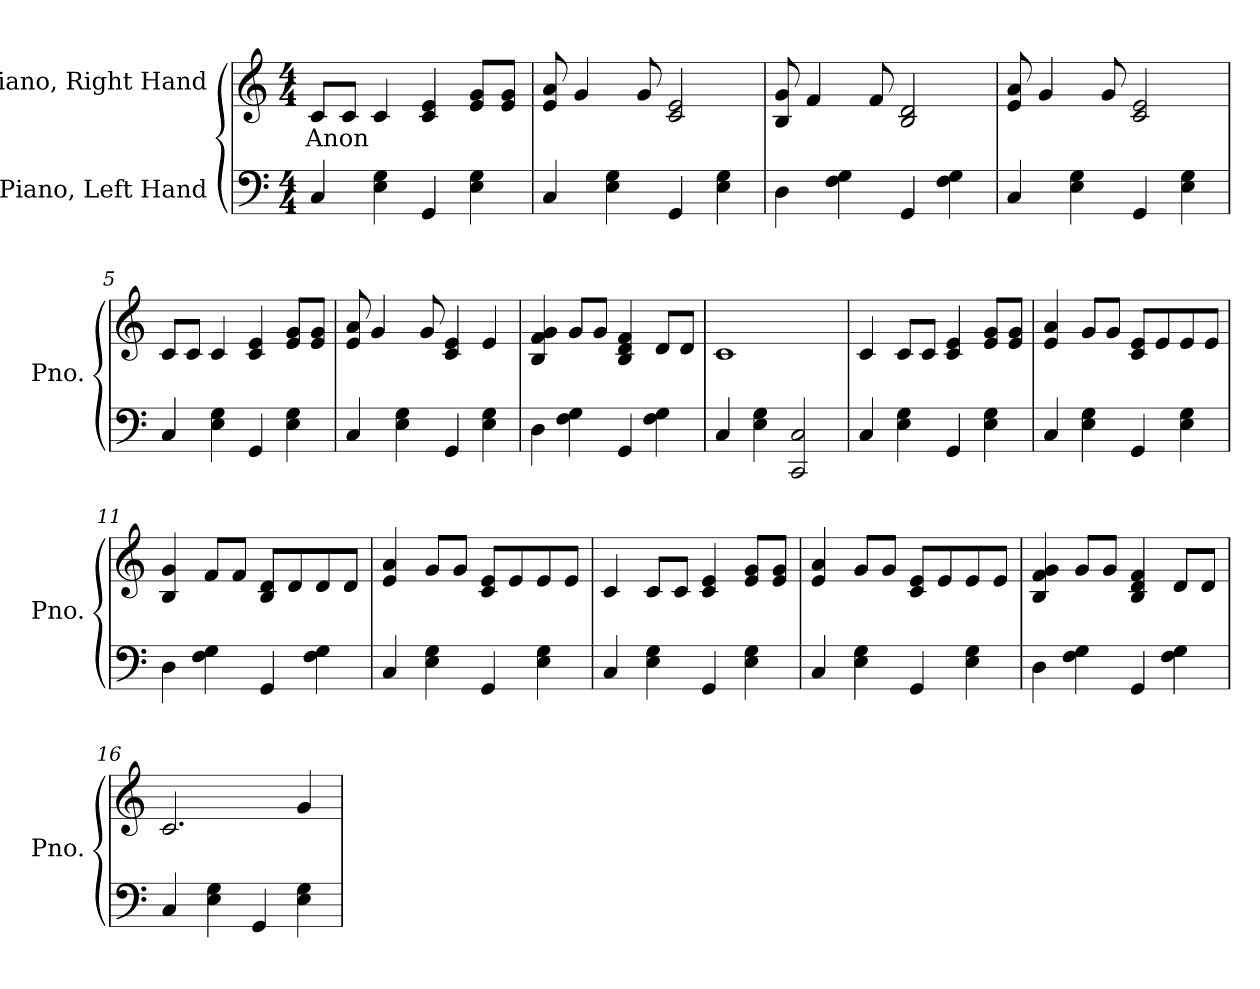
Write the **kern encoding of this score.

**kern	**kern	**text
*part2	*part1	*part1
*staff2	*staff1	*staff1
*I"Piano, Left Hand	*I"Piano, Right Hand	*
*I'Pno.	*I'Pno.	*
*clefF4	*clefG2	*
*k[]	*k[]	*
*M4/4	*M4/4	*
*MM100	*MM100	*
=1	=1	=1
!	!	!LO:LY:b
4C/	8c/L	Anon
.	8c/J	.
4E\ 4G\	4c/	.
4GG/	4c/ 4e/	.
4E\ 4G\	8e/ 8g/L	.
.	8e/ 8g/J	.
=2	=2	=2
4C/	8e/ 8a/	.
.	4g/	.
4E\ 4G\	.	.
.	8g/	.
4GG/	2c/ 2e/	.
4E\ 4G\	.	.
=3	=3	=3
4D\	8B/ 8g/	.
.	4f/	.
4F\ 4G\	.	.
.	8f/	.
4GG/	2B/ 2d/	.
4F\ 4G\	.	.
=4	=4	=4
4C/	8e/ 8a/	.
.	4g/	.
4E\ 4G\	.	.
.	8g/	.
4GG/	2c/ 2e/	.
4E\ 4G\	.	.
!!LO:LB:g=z
=5	=5	=5
4C/	8c/L	.
.	8c/J	.
4E\ 4G\	4c/	.
4GG/	4c/ 4e/	.
4E\ 4G\	8e/ 8g/L	.
.	8e/ 8g/J	.
=6	=6	=6
4C/	8e/ 8a/	.
.	4g/	.
4E\ 4G\	.	.
.	8g/	.
4GG/	4c/ 4e/	.
4E\ 4G\	4e/	.
=7	=7	=7
4D\	4B/ 4f/ 4g/	.
4F\ 4G\	8g/L	.
.	8g/J	.
4GG/	4B/ 4d/ 4f/	.
4F\ 4G\	8d/L	.
.	8d/J	.
=8	=8	=8
4C/	1c	.
4E\ 4G\	.	.
2CC/ 2C/	.	.
=9	=9	=9
4C/	4c/	.
4E\ 4G\	8c/L	.
.	8c/J	.
4GG/	4c/ 4e/	.
4E\ 4G\	8e/ 8g/L	.
.	8e/ 8g/J	.
=10	=10	=10
4C/	4e/ 4a/	.
4E\ 4G\	8g/L	.
.	8g/J	.
4GG/	8c/ 8e/L	.
.	8e/	.
4E\ 4G\	8e/	.
.	8e/J	.
!!LO:LB:g=z
=11	=11	=11
4D\	4B/ 4g/	.
4F\ 4G\	8f/L	.
.	8f/J	.
4GG/	8B/ 8d/L	.
.	8d/	.
4F\ 4G\	8d/	.
.	8d/J	.
=12	=12	=12
4C/	4e/ 4a/	.
4E\ 4G\	8g/L	.
.	8g/J	.
4GG/	8c/ 8e/L	.
.	8e/	.
4E\ 4G\	8e/	.
.	8e/J	.
=13	=13	=13
4C/	4c/	.
4E\ 4G\	8c/L	.
.	8c/J	.
4GG/	4c/ 4e/	.
4E\ 4G\	8e/ 8g/L	.
.	8e/ 8g/J	.
=14	=14	=14
4C/	4e/ 4a/	.
4E\ 4G\	8g/L	.
.	8g/J	.
4GG/	8c/ 8e/L	.
.	8e/	.
4E\ 4G\	8e/	.
.	8e/J	.
=15	=15	=15
4D\	4B/ 4f/ 4g/	.
4F\ 4G\	8g/L	.
.	8g/J	.
4GG/	4B/ 4d/ 4f/	.
4F\ 4G\	8d/L	.
.	8d/J	.
=16	=16	=16
4C/	2.c/	.
4E\ 4G\	.	.
4GG/	.	.
4E\ 4G\	4g/	.
=	=	=
*-	*-	*-
